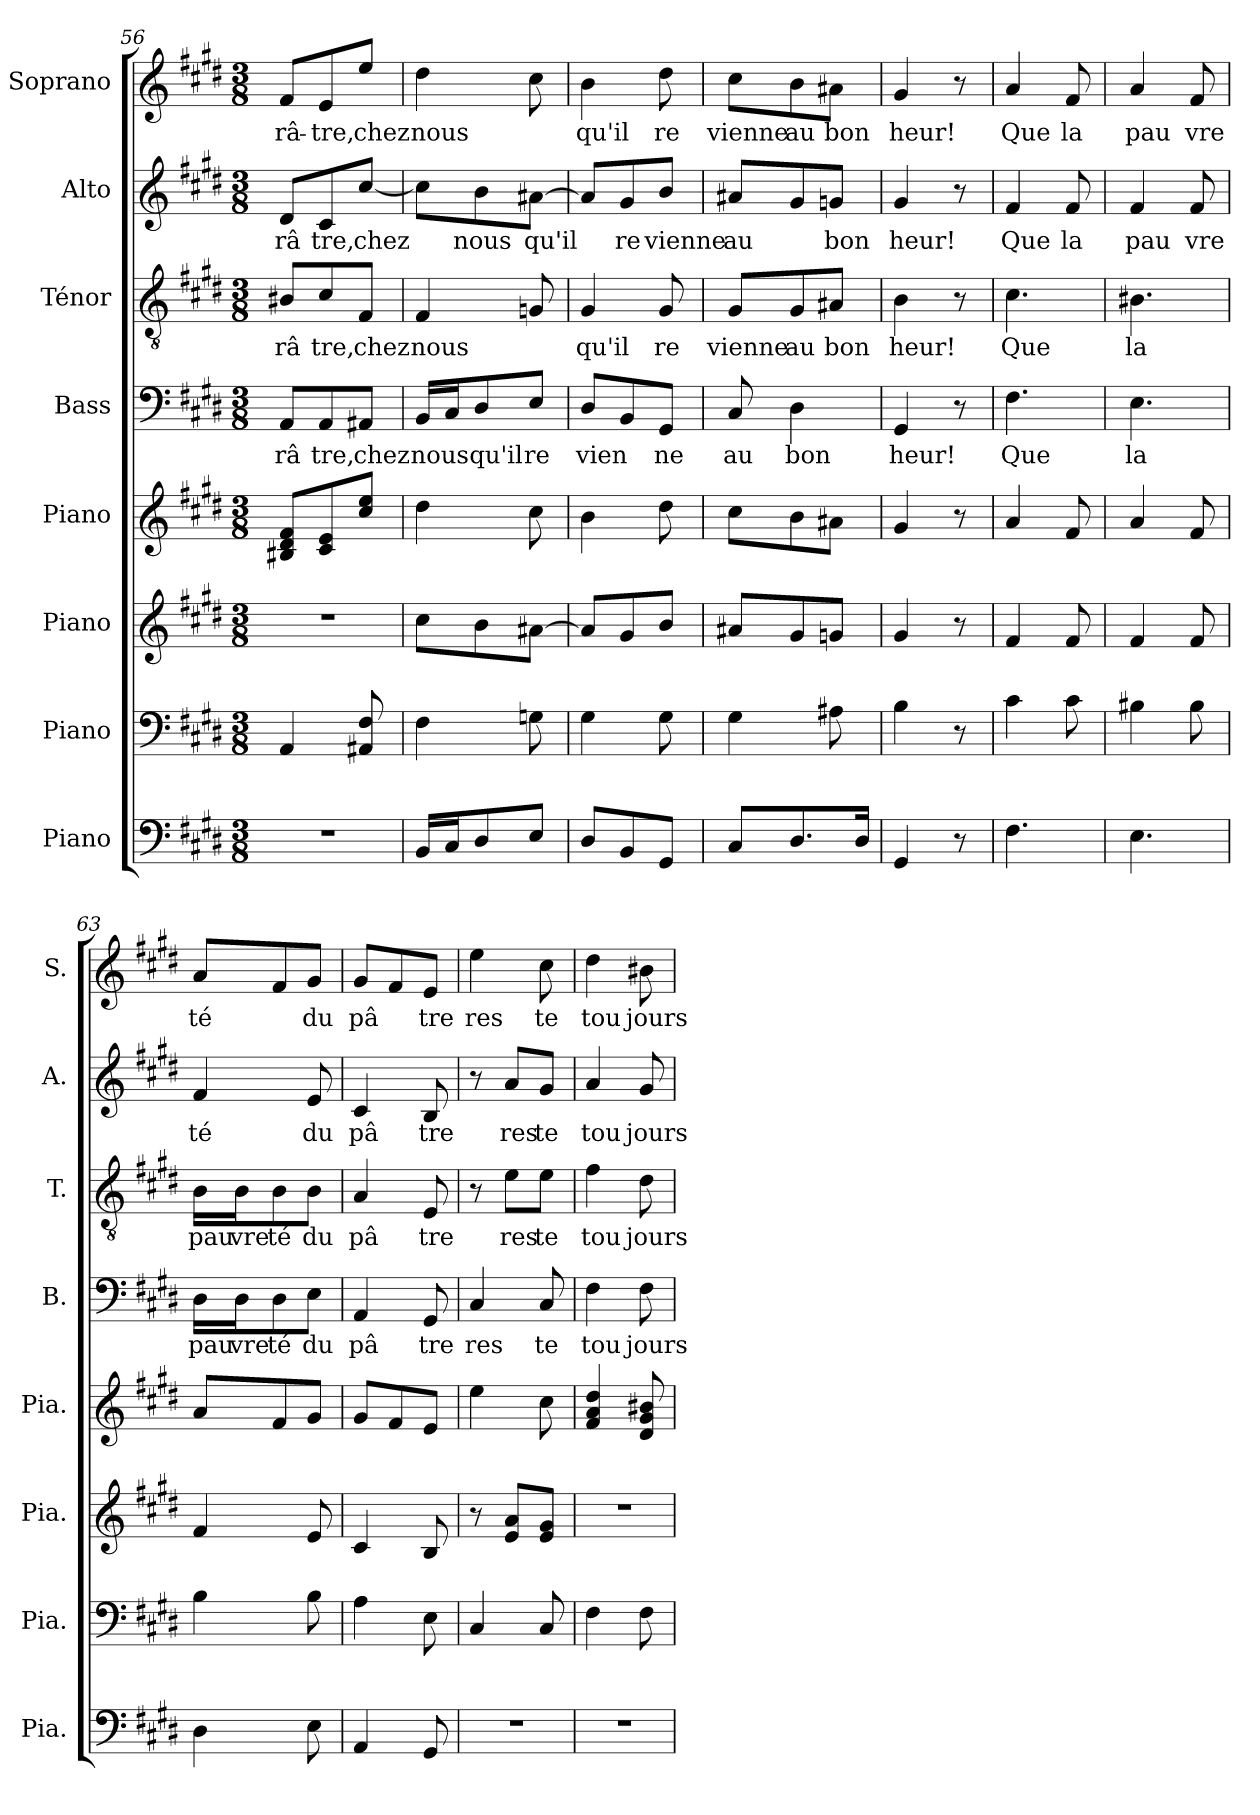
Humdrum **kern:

**kern	**kern	**kern	**kern	**kern	**text	**kern	**text	**kern	**text	**kern	**text
*part8	*part7	*part6	*part5	*part4	*part4	*part3	*part3	*part2	*part2	*part1	*part1
*staff8	*staff7	*staff6	*staff5	*staff4	*staff4	*staff3	*staff3	*staff2	*staff2	*staff1	*staff1
*I"Piano	*I"Piano	*I"Piano	*I"Piano	*I"Bass	*	*I"Ténor	*	*I"Alto	*	*I"Soprano	*
*I'Pia.	*I'Pia.	*I'Pia.	*I'Pia.	*I'B.	*	*I'T.	*	*I'A.	*	*I'S.	*
!!LO:PB:g=z
*clefF4	*clefF4	*clefG2	*clefG2	*clefF4	*	*clefGv2	*	*clefG2	*	*clefG2	*
*k[f#c#g#d#]	*k[f#c#g#d#]	*k[f#c#g#d#]	*k[f#c#g#d#]	*k[f#c#g#d#]	*	*k[f#c#g#d#]	*	*k[f#c#g#d#]	*	*k[f#c#g#d#]	*
*M3/8	*M3/8	*M3/8	*M3/8	*M3/8	*	*M3/8	*	*M3/8	*	*M3/8	*
=56	=56	=56	=56	=56	=56	=56	=56	=56	=56	=56	=56
!	!	!	!	!	!LO:LY:b	!	!LO:LY:b	!	!LO:LY:b	!	!LO:LY:b
4.r	4AA/	4.r	8B#X/ 8d#/ 8f#/L	8AA/L	râ	8B#X/L	râ	8d#/L	râ	8f#/L	râ-
!	!	!	!	!	!LO:LY:b	!	!LO:LY:b	!	!LO:LY:b	!	!LO:LY:b
.	.	.	8c#/ 8e/	8AA/	tre,	8c#/	tre,	8c#/	tre,	8e/	-tre,
!	!	!	!	!	!LO:LY:b	!	!LO:LY:b	!	!LO:LY:b	!	!LO:LY:b
.	8AA#X/ 8F#/	.	8cc#/ 8ee/J	8AA#X/J	chez	8F#/J	chez	[8cc#/J	chez	8ee/J	chez
=57	=57	=57	=57	=57	=57	=57	=57	=57	=57	=57	=57
!	!	!	!	!	!LO:LY:b	!	!LO:LY:b	!	!	!	!LO:LY:b
16BB/LL	4F#\	8cc#\L	4dd#\	16BB/LL	nous	4F#/	nous	8cc#\L]	.	4dd#\	nous
16C#/J	.	.	.	16C#/J	.	.	.	.	.	.	.
!	!	!	!	!	!LO:LY:b	!	!	!	!LO:LY:b	!	!
8D#/	.	8b\	.	8D#/	qu'il	.	.	8b\	nous	.	.
!	!	!	!	!	!LO:LY:b	!	!	!	!LO:LY:b	!	!
8E/J	8Gn\	[8a#X\J	8cc#\	8E/J	re	8Gn/	.	[8a#X\J	qu'il	8cc#\	.
=58	=58	=58	=58	=58	=58	=58	=58	=58	=58	=58	=58
!	!	!	!	!	!LO:LY:b	!	!LO:LY:b	!	!	!	!LO:LY:b
8D#/L	4G#\	8a#/L]	4b\	8D#/L	vien	4G#/	qu'il	8a#/L]	.	4b\	qu'il
!	!	!	!	!	!	!	!	!	!LO:LY:b	!	!
8BB/	.	8g#/	.	8BB/	.	.	.	8g#/	re	.	.
!	!	!	!	!	!LO:LY:b	!	!LO:LY:b	!	!LO:LY:b	!	!LO:LY:b
8GG#/J	8G#\	8b/J	8dd#\	8GG#/J	ne	8G#/	re	8b/J	vienne	8dd#\	re
=59	=59	=59	=59	=59	=59	=59	=59	=59	=59	=59	=59
!	!	!	!	!	!LO:LY:b	!	!LO:LY:b	!	!LO:LY:b	!	!LO:LY:b
8C#/L	4G#\	8a#X/L	8cc#\L	8C#/	au	8G#/L	vienne	8a#X/L	au	8cc#\L	vienne
!	!	!	!	!	!LO:LY:b	!	!LO:LY:b	!	!	!	!LO:LY:b
8.D#/	.	8g#/	8b\	4D#\	bon	8G#/	au	8g#/	.	8b\	au
!	!	!	!	!	!	!	!LO:LY:b	!	!LO:LY:b	!	!LO:LY:b
.	8A#X\	8gn/J	8a#X\J	.	.	8A#X/J	bon	8gn/J	bon	8a#X\J	bon
16D#/Jk	.	.	.	.	.	.	.	.	.	.	.
=60	=60	=60	=60	=60	=60	=60	=60	=60	=60	=60	=60
!	!	!	!	!	!LO:LY:b	!	!LO:LY:b	!	!LO:LY:b	!	!LO:LY:b
4GG#/	4B\	4g#/	4g#/	4GG#/	heur!	4B\	heur!	4g#/	heur!	4g#/	heur!
8r	8r	8r	8r	8r	.	8r	.	8r	.	8r	.
=61	=61	=61	=61	=61	=61	=61	=61	=61	=61	=61	=61
!	!	!	!	!	!LO:LY:b	!	!LO:LY:b	!	!LO:LY:b	!	!LO:LY:b
4.F#\	4c#\	4f#/	4a/	4.F#\	Que	4.c#\	Que	4f#/	Que	4a/	Que
!	!	!	!	!	!	!	!	!	!LO:LY:b	!	!LO:LY:b
.	8c#\	8f#/	8f#/	.	.	.	.	8f#/	la	8f#/	la
=62	=62	=62	=62	=62	=62	=62	=62	=62	=62	=62	=62
!	!	!	!	!	!LO:LY:b	!	!LO:LY:b	!	!LO:LY:b	!	!LO:LY:b
4.E\	4B#X\	4f#/	4a/	4.E\	la	4.B#X\	la	4f#/	pau	4a/	pau
!	!	!	!	!	!	!	!	!	!LO:LY:b	!	!LO:LY:b
.	8B#\	8f#/	8f#/	.	.	.	.	8f#/	vre	8f#/	vre
=63	=63	=63	=63	=63	=63	=63	=63	=63	=63	=63	=63
!	!	!	!	!	!LO:LY:b	!	!LO:LY:b	!	!LO:LY:b	!	!LO:LY:b
4D#\	4B\	4f#/	8a/L	16D#\LL	pau	16B\LL	pau	4f#/	té	8a/L	té
!	!	!	!	!	!LO:LY:b	!	!LO:LY:b	!	!	!	!
.	.	.	.	16D#\J	vre	16B\J	vre	.	.	.	.
!	!	!	!	!	!LO:LY:b	!	!LO:LY:b	!	!	!	!
.	.	.	8f#/	8D#\	té	8B\	té	.	.	8f#/	.
!	!	!	!	!	!LO:LY:b	!	!LO:LY:b	!	!LO:LY:b	!	!LO:LY:b
8E\	8B\	8e/	8g#/J	8E\J	du	8B\J	du	8e/	du	8g#/J	du
=64	=64	=64	=64	=64	=64	=64	=64	=64	=64	=64	=64
!	!	!	!	!	!LO:LY:b	!	!LO:LY:b	!	!LO:LY:b	!	!LO:LY:b
4AA/	4A\	4c#/	8g#/L	4AA/	pâ	4A/	pâ	4c#/	pâ	8g#/L	pâ
.	.	.	8f#/	.	.	.	.	.	.	8f#/	.
!	!	!	!	!	!LO:LY:b	!	!LO:LY:b	!	!LO:LY:b	!	!LO:LY:b
8GG#/	8E\	8B/	8e/J	8GG#/	tre	8E/	tre	8B/	tre	8e/J	tre
!!LO:PB:g=z
=65	=65	=65	=65	=65	=65	=65	=65	=65	=65	=65	=65
!	!	!	!	!	!LO:LY:b	!	!	!	!	!	!LO:LY:b
4.r	4C#/	8r	4ee\	4C#/	res	8r	.	8r	.	4ee\	res
!	!	!	!	!	!	!	!LO:LY:b	!	!LO:LY:b	!	!
.	.	8e/ 8a/L	.	.	.	8e\L	res	8a/L	res	.	.
!	!	!	!	!	!LO:LY:b	!	!LO:LY:b	!	!LO:LY:b	!	!LO:LY:b
.	8C#/	8e/ 8g#/J	8cc#\	8C#/	te	8e\J	te	8g#/J	te	8cc#\	te
=66	=66	=66	=66	=66	=66	=66	=66	=66	=66	=66	=66
!	!	!	!	!	!LO:LY:b	!	!LO:LY:b	!	!LO:LY:b	!	!LO:LY:b
4.r	4F#\	4.r	4f#/ 4a/ 4dd#/	4F#\	tou	4f#\	tou	4a/	tou	4dd#\	tou
!	!	!	!	!	!LO:LY:b	!	!LO:LY:b	!	!LO:LY:b	!	!LO:LY:b
.	8F#\	.	8d#/ 8g#/ 8b#X/	8F#\	jours	8d#\	jours	8g#/	jours	8b#X\	jours
=	=	=	=	=	=	=	=	=	=	=	=
*-	*-	*-	*-	*-	*-	*-	*-	*-	*-	*-	*-
